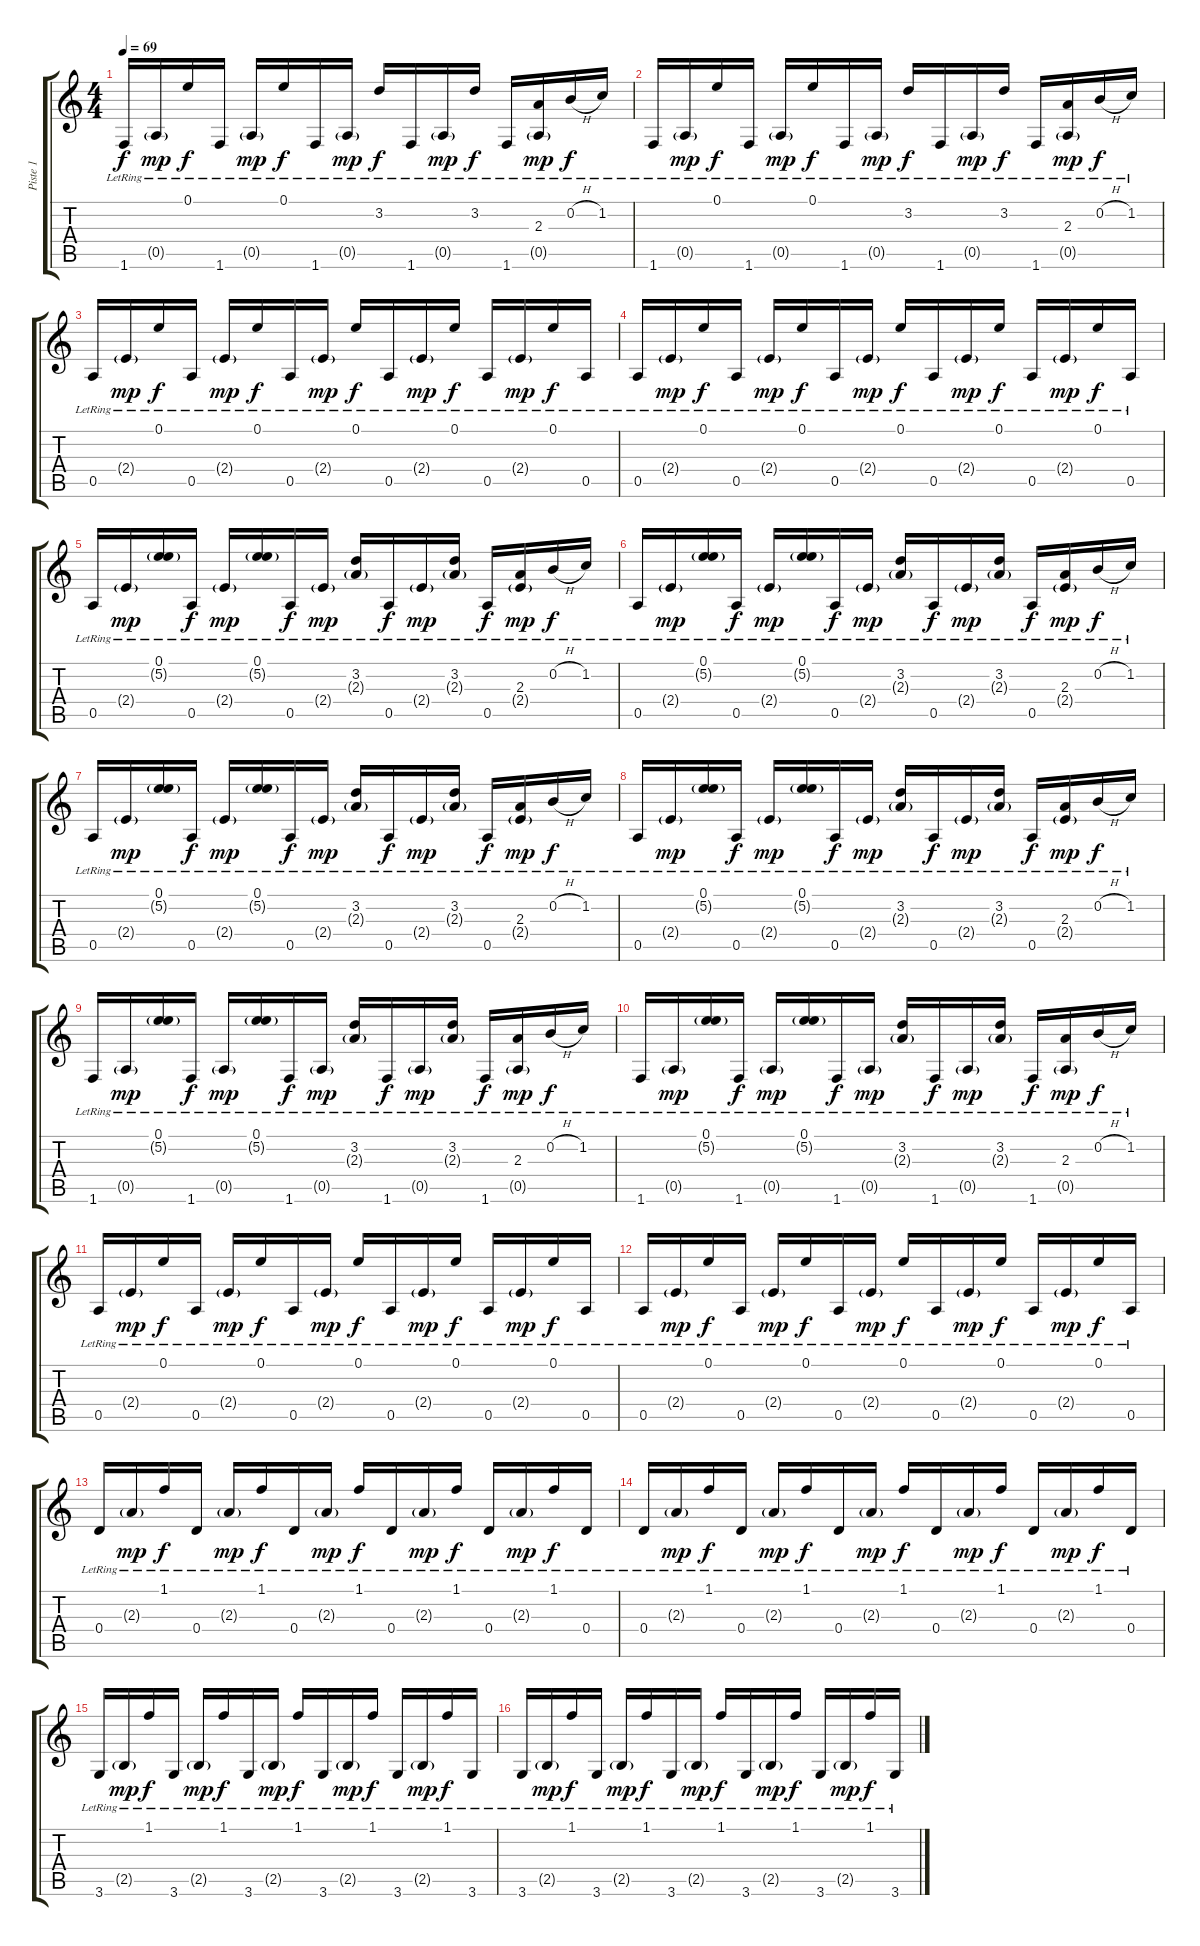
\track ("Piste 1" "Piste 1") {instrument electricguitarjazz}
\staff {score tabs}
\tuning (E4 B3 G3 D3 A2 E2) {hide}
\ts (4 4)
\tempo 69
\clef g2
\ks c
1.6{lr}.16{dy f} 0.5{g lr}.16{dy mp} 0.1{lr}.16{dy f} 1.6{lr}.16 0.5{g lr}.16{dy mp} 0.1{lr}.16{dy f} 1.6{lr}.16 0.5{g lr}.16{dy mp} 3.2{lr}.16{dy f} 1.6{lr}.16 0.5{g lr}.16{dy mp} 3.2{lr}.16{dy f} 1.6{lr}.16 (2.3{lr} 0.5{g lr}).16{dy mp} 0.2{h lr}.16{dy f} 1.2{lr}.16 |
1.6{lr}.16 0.5{g lr}.16{dy mp} 0.1{lr}.16{dy f} 1.6{lr}.16 0.5{g lr}.16{dy mp} 0.1{lr}.16{dy f} 1.6{lr}.16 0.5{g lr}.16{dy mp} 3.2{lr}.16{dy f} 1.6{lr}.16 0.5{g lr}.16{dy mp} 3.2{lr}.16{dy f} 1.6{lr}.16 (2.3{lr} 0.5{g lr}).16{dy mp} 0.2{h lr}.16{dy f} 1.2{lr}.16 |
0.5{lr}.16 2.4{g lr}.16{dy mp} 0.1{lr}.16{dy f} 0.5{lr}.16 2.4{g lr}.16{dy mp} 0.1{lr}.16{dy f} 0.5{lr}.16 2.4{g lr}.16{dy mp} 0.1{lr}.16{dy f} 0.5{lr}.16 2.4{g lr}.16{dy mp} 0.1{lr}.16{dy f} 0.5{lr}.16 2.4{g lr}.16{dy mp} 0.1{lr}.16{dy f} 0.5{lr}.16 |
0.5{lr}.16 2.4{g lr}.16{dy mp} 0.1{lr}.16{dy f} 0.5{lr}.16 2.4{g lr}.16{dy mp} 0.1{lr}.16{dy f} 0.5{lr}.16 2.4{g lr}.16{dy mp} 0.1{lr}.16{dy f} 0.5{lr}.16 2.4{g lr}.16{dy mp} 0.1{lr}.16{dy f} 0.5{lr}.16 2.4{g lr}.16{dy mp} 0.1{lr}.16{dy f} 0.5{lr}.16 |
0.5{lr}.16 2.4{g lr}.16{dy mp} (0.1{lr} 5.2{g lr}).16 0.5{lr}.16{dy f} 2.4{g lr}.16{dy mp} (0.1{lr} 5.2{g lr}).16 0.5{lr}.16{dy f} 2.4{g lr}.16{dy mp} (3.2{lr} 2.3{g lr}).16 0.5{lr}.16{dy f} 2.4{g lr}.16{dy mp} (3.2{lr} 2.3{g lr}).16 0.5{lr}.16{dy f} (2.3{lr} 2.4{g lr}).16{dy mp} 0.2{h lr}.16{dy f} 1.2{lr}.16 |
0.5{lr}.16 2.4{g lr}.16{dy mp} (0.1{lr} 5.2{g lr}).16 0.5{lr}.16{dy f} 2.4{g lr}.16{dy mp} (0.1{lr} 5.2{g lr}).16 0.5{lr}.16{dy f} 2.4{g lr}.16{dy mp} (3.2{lr} 2.3{g lr}).16 0.5{lr}.16{dy f} 2.4{g lr}.16{dy mp} (3.2{lr} 2.3{g lr}).16 0.5{lr}.16{dy f} (2.3{lr} 2.4{g lr}).16{dy mp} 0.2{h lr}.16{dy f} 1.2{lr}.16 |
0.5{lr}.16 2.4{g lr}.16{dy mp} (0.1{lr} 5.2{g lr}).16 0.5{lr}.16{dy f} 2.4{g lr}.16{dy mp} (0.1{lr} 5.2{g lr}).16 0.5{lr}.16{dy f} 2.4{g lr}.16{dy mp} (3.2{lr} 2.3{g lr}).16 0.5{lr}.16{dy f} 2.4{g lr}.16{dy mp} (3.2{lr} 2.3{g lr}).16 0.5{lr}.16{dy f} (2.3{lr} 2.4{g lr}).16{dy mp} 0.2{h lr}.16{dy f} 1.2{lr}.16 |
0.5{lr}.16 2.4{g lr}.16{dy mp} (0.1{lr} 5.2{g lr}).16 0.5{lr}.16{dy f} 2.4{g lr}.16{dy mp} (0.1{lr} 5.2{g lr}).16 0.5{lr}.16{dy f} 2.4{g lr}.16{dy mp} (3.2{lr} 2.3{g lr}).16 0.5{lr}.16{dy f} 2.4{g lr}.16{dy mp} (3.2{lr} 2.3{g lr}).16 0.5{lr}.16{dy f} (2.3{lr} 2.4{g lr}).16{dy mp} 0.2{h lr}.16{dy f} 1.2{lr}.16 |
1.6{lr}.16 0.5{g lr}.16{dy mp} (0.1{lr} 5.2{g lr}).16 1.6{lr}.16{dy f} 0.5{g lr}.16{dy mp} (0.1{lr} 5.2{g lr}).16 1.6{lr}.16{dy f} 0.5{g lr}.16{dy mp} (3.2{lr} 2.3{g lr}).16 1.6{lr}.16{dy f} 0.5{g lr}.16{dy mp} (3.2{lr} 2.3{g lr}).16 1.6{lr}.16{dy f} (2.3{lr} 0.5{g lr}).16{dy mp} 0.2{h lr}.16{dy f} 1.2{lr}.16 |
1.6{lr}.16 0.5{g lr}.16{dy mp} (0.1{lr} 5.2{g lr}).16 1.6{lr}.16{dy f} 0.5{g lr}.16{dy mp} (0.1{lr} 5.2{g lr}).16 1.6{lr}.16{dy f} 0.5{g lr}.16{dy mp} (3.2{lr} 2.3{g lr}).16 1.6{lr}.16{dy f} 0.5{g lr}.16{dy mp} (3.2{lr} 2.3{g lr}).16 1.6{lr}.16{dy f} (2.3{lr} 0.5{g lr}).16{dy mp} 0.2{h lr}.16{dy f} 1.2{lr}.16 |
0.5{lr}.16{volume 16} 2.4{g lr}.16{dy mp} 0.1{lr}.16{dy f} 0.5{lr}.16 2.4{g lr}.16{dy mp} 0.1{lr}.16{dy f} 0.5{lr}.16 2.4{g lr}.16{dy mp} 0.1{lr}.16{dy f} 0.5{lr}.16 2.4{g lr}.16{dy mp} 0.1{lr}.16{dy f} 0.5{lr}.16 2.4{g lr}.16{dy mp} 0.1{lr}.16{dy f} 0.5{lr}.16 |
0.5{lr}.16 2.4{g lr}.16{dy mp} 0.1{lr}.16{dy f} 0.5{lr}.16 2.4{g lr}.16{dy mp} 0.1{lr}.16{dy f} 0.5{lr}.16 2.4{g lr}.16{dy mp} 0.1{lr}.16{dy f} 0.5{lr}.16 2.4{g lr}.16{dy mp} 0.1{lr}.16{dy f} 0.5{lr}.16 2.4{g lr}.16{dy mp} 0.1{lr}.16{dy f} 0.5{lr}.16 |
0.4{lr}.16 2.3{g lr}.16{dy mp} 1.1{lr}.16{dy f} 0.4{lr}.16 2.3{g lr}.16{dy mp} 1.1{lr}.16{dy f} 0.4{lr}.16 2.3{g lr}.16{dy mp} 1.1{lr}.16{dy f} 0.4{lr}.16 2.3{g lr}.16{dy mp} 1.1{lr}.16{dy f} 0.4{lr}.16 2.3{g lr}.16{dy mp} 1.1{lr}.16{dy f} 0.4{lr}.16 |
0.4{lr}.16 2.3{g lr}.16{dy mp} 1.1{lr}.16{dy f} 0.4{lr}.16 2.3{g lr}.16{dy mp} 1.1{lr}.16{dy f} 0.4{lr}.16 2.3{g lr}.16{dy mp} 1.1{lr}.16{dy f} 0.4{lr}.16 2.3{g lr}.16{dy mp} 1.1{lr}.16{dy f} 0.4{lr}.16 2.3{g lr}.16{dy mp} 1.1{lr}.16{dy f} 0.4{lr}.16 |
3.6{lr}.16 2.5{g lr}.16{dy mp} 1.1{lr}.16{dy f} 3.6{lr}.16 2.5{g lr}.16{dy mp} 1.1{lr}.16{dy f} 3.6{lr}.16 2.5{g lr}.16{dy mp} 1.1{lr}.16{dy f} 3.6{lr}.16 2.5{g lr}.16{dy mp} 1.1{lr}.16{dy f} 3.6{lr}.16 2.5{g lr}.16{dy mp} 1.1{lr}.16{dy f} 3.6{lr}.16 |
3.6{lr}.16 2.5{g lr}.16{dy mp} 1.1{lr}.16{dy f} 3.6{lr}.16 2.5{g lr}.16{dy mp} 1.1{lr}.16{dy f} 3.6{lr}.16 2.5{g lr}.16{dy mp} 1.1{lr}.16{dy f} 3.6{lr}.16 2.5{g lr}.16{dy mp} 1.1{lr}.16{dy f} 3.6{lr}.16 2.5{g lr}.16{dy mp} 1.1{lr}.16{dy f} 3.6{lr}.16
